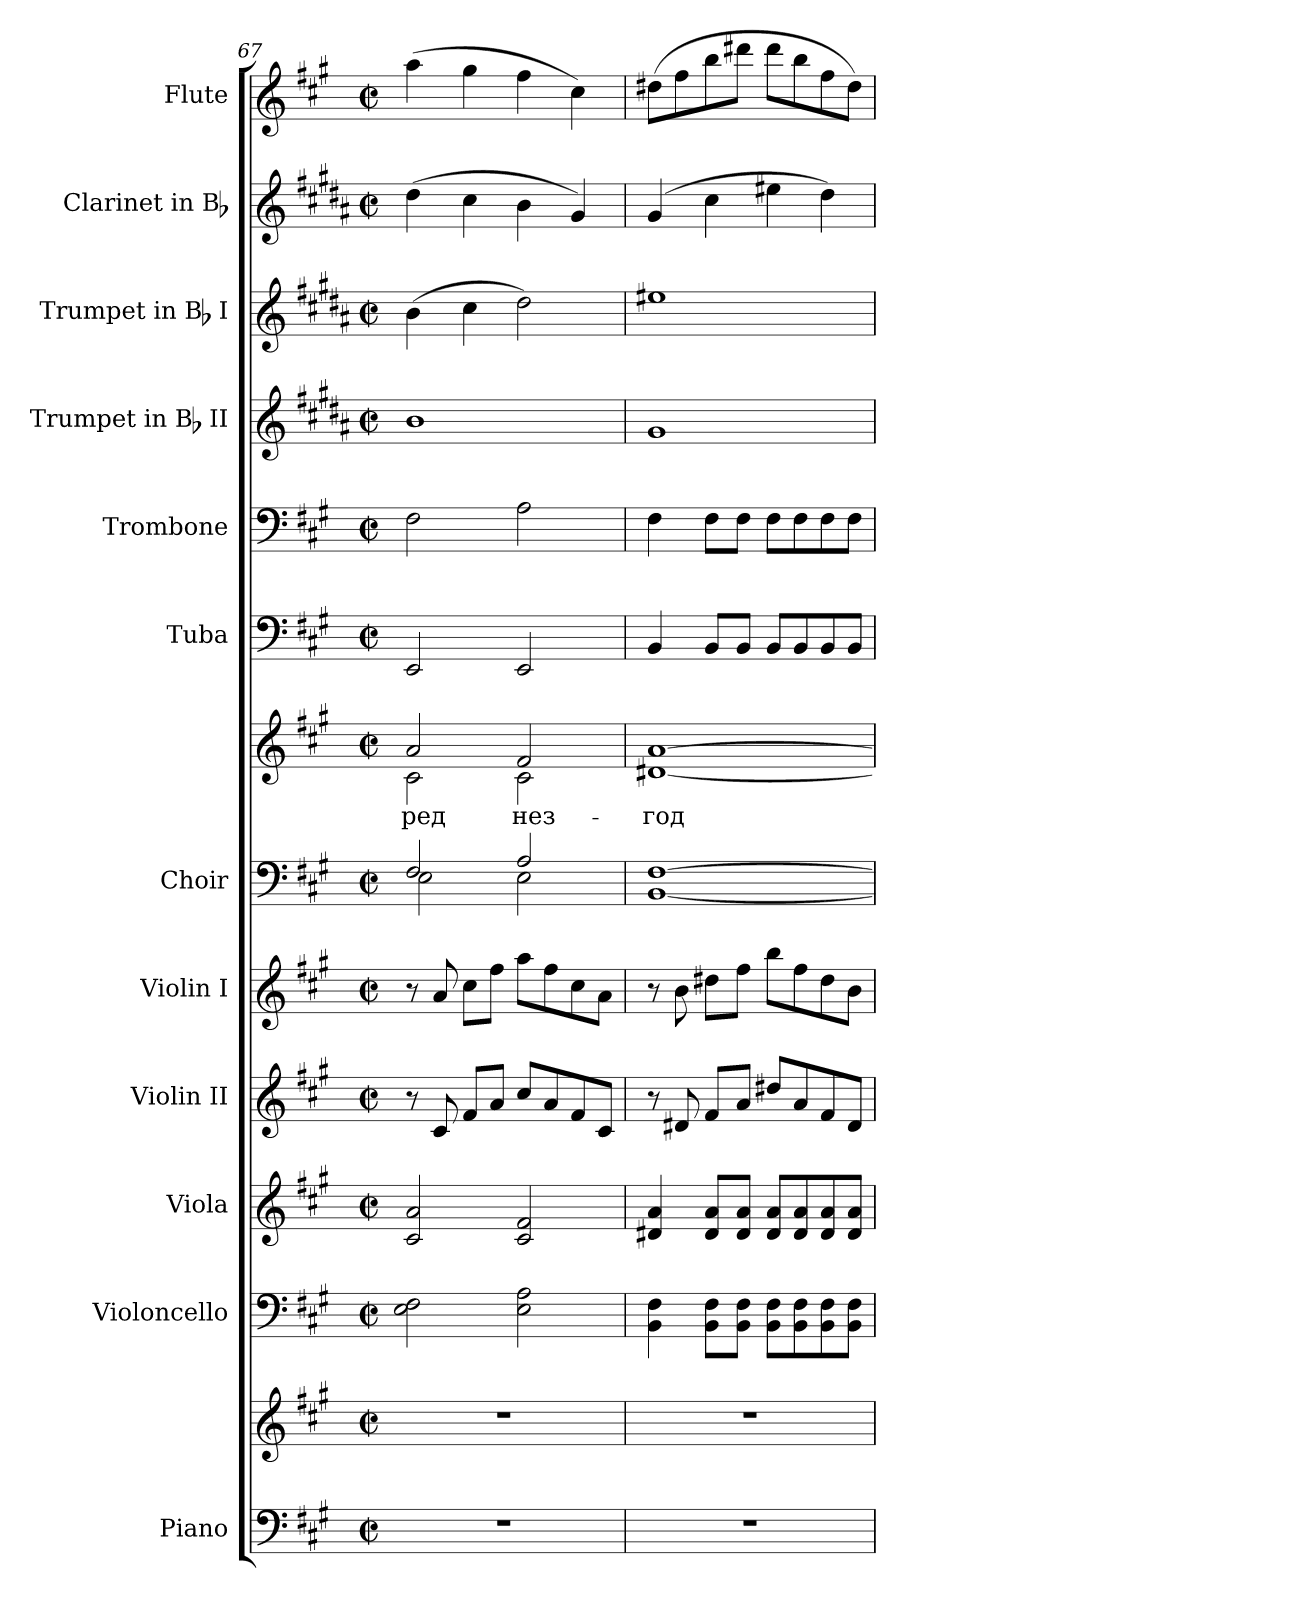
**kern	**kern	**kern	**kern	**kern	**kern	**kern	**kern	**text	**kern	**kern	**kern	**kern	**kern	**kern
*part12	*part12	*part11	*part10	*part9	*part8	*part7	*part7	*part7	*part6	*part5	*part4	*part3	*part2	*part1
*staff14	*staff13	*staff12	*staff11	*staff10	*staff9	*staff8	*staff7	*staff7	*staff6	*staff5	*staff4	*staff3	*staff2	*staff1
*I"Piano	*	*I"Violoncello	*I"Viola	*I"Violin II	*I"Violin I	*I"Choir	*	*	*I"Tuba	*I"Trombone	*I"Trumpet in Bb II	*I"Trumpet in Bb I	*I"Clarinet in Bb	*I"Flute
*	*	*	*	*	*	*	*	*	*I'Tba.	*I'Tbn.	*I'Tpt.	*I'Tpt.	*I'Cl.	*I'Fl.
*clefF4	*clefG2	*clefF4	*clefG2	*clefG2	*clefG2	*clefF4	*clefG2	*	*clefF4	*clefF4	*clefG2	*clefG2	*clefG2	*clefG2
*	*	*	*	*	*	*	*	*	*	*	*ITrd1c2	*ITrd1c2	*ITrd1c2	*
*k[f#c#g#]	*k[f#c#g#]	*k[f#c#g#]	*k[f#c#g#]	*k[f#c#g#]	*k[f#c#g#]	*k[f#c#g#]	*k[f#c#g#]	*	*k[f#c#g#]	*k[f#c#g#]	*k[f#c#g#]	*k[f#c#g#]	*k[f#c#g#]	*k[f#c#g#]
*f#:	*f#:	*f#:	*f#:	*f#:	*f#:	*f#:	*f#:	*	*f#:	*f#:	*f#:	*f#:	*f#:	*f#:
*M2/2	*M2/2	*M2/2	*M2/2	*M2/2	*M2/2	*M2/2	*M2/2	*	*M2/2	*M2/2	*M2/2	*M2/2	*M2/2	*M2/2
*met(c|)	*met(c|)	*met(c|)	*met(c|)	*met(c|)	*met(c|)	*met(c|)	*met(c|)	*	*met(c|)	*met(c|)	*met(c|)	*met(c|)	*met(c|)	*met(c|)
=67	=67	=67	=67	=67	=67	=67	=67	=67	=67	=67	=67	=67	=67	=67
*	*	*	*	*	*	*^	*	*	*	*	*	*	*	*
!	!	!	!	!	!	!	!	!	!LO:LY:b:color=#000000	!	!	!	!	!	!
*	*	*	*	*	*	*	*	*^	*	*	*	*	*	*	*
1r	1r	2Ei\ 2F#i	2c#i/ 2ai	8r	8r	2F#i/	2Ei\	2ai/	2c#i\	-ред	2EEi/	2F#i\	1ai	(4ai\	(4cc#i\	(4aai\
.	.	.	.	8c#i/	8ai/	.	.	.	.	.	.	.	.	.	.	.
.	.	.	.	8f#i/L	8cc#i\L	.	.	.	.	.	.	.	.	4bi\	4bi\	4gg#i\
.	.	.	.	8ai/J	8ff#i\J	.	.	.	.	.	.	.	.	.	.	.
!	!	!	!	!	!	!	!	!	!	!LO:LY:b:color=#000000	!	!	!	!	!	!
.	.	2Ei\ 2Ai	2c#i/ 2f#i	8cc#i/L	8aai\L	2Ai/	2Ei\	2f#i/	2c#i\	нез-	2EEi/	2Ai\	.	2cc#i\)	4ai\	4ff#i\
.	.	.	.	8ai/	8ff#i\	.	.	.	.	.	.	.	.	.	.	.
.	.	.	.	8f#i/	8cc#i\	.	.	.	.	.	.	.	.	.	4f#i/)	4cc#i\)
.	.	.	.	8c#i/J	8ai\J	.	.	.	.	.	.	.	.	.	.	.
=68	=68	=68	=68	=68	=68	=68	=68	=68	=68	=68	=68	=68	=68	=68	=68	=68
!	!	!	!	!	!	!	!	!	!	!LO:LY:b:color=#000000	!	!	!	!	!	!
1r	1r	4BBi\ 4F#i	4d#Xi/ 4ai	8r	8r	[>1F#i	[<1BBi	[>1ai	[<1d#Xi	-год	4BBi/	4F#i\	1f#i	1dd#Xi	(4f#i/	(8dd#Xi\L
.	.	.	.	8d#Xi/	8bi\	.	.	.	.	.	.	.	.	.	.	8ff#i\
.	.	8BBi\ 8F#iL	8d#i/ 8aiL	8f#i/L	8dd#Xi\L	.	.	.	.	.	8BBi/L	8F#i\L	.	.	4bi\	8bbi\
.	.	8BBi\ 8F#iJ	8d#i/ 8aiJ	8ai/J	8ff#i\J	.	.	.	.	.	8BBi/J	8F#i\J	.	.	.	8ddd#Xi\J
.	.	8BBi\ 8F#iL	8d#i/ 8aiL	8dd#Xi/L	8bbi\L	.	.	.	.	.	8BBi/L	8F#i\L	.	.	4dd#Xi\	8ddd#i\L
.	.	8BBi\ 8F#i	8d#i/ 8ai	8ai/	8ff#i\	.	.	.	.	.	8BBi/	8F#i\	.	.	.	8bbi\
.	.	8BBi\ 8F#i	8d#i/ 8ai	8f#i/	8dd#i\	.	.	.	.	.	8BBi/	8F#i\	.	.	4cc#i\)	8ff#i\
.	.	8BBi\ 8F#iJ	8d#i/ 8aiJ	8d#i/J	8bi\J	.	.	.	.	.	8BBi/J	8F#i\J	.	.	.	8dd#i\J)
*	*	*	*	*	*	*v	*v	*	*	*	*	*	*	*	*	*
*	*	*	*	*	*	*	*v	*v	*	*	*	*	*	*	*
=	=	=	=	=	=	=	=	=	=	=	=	=	=	=
*-	*-	*-	*-	*-	*-	*-	*-	*-	*-	*-	*-	*-	*-	*-
